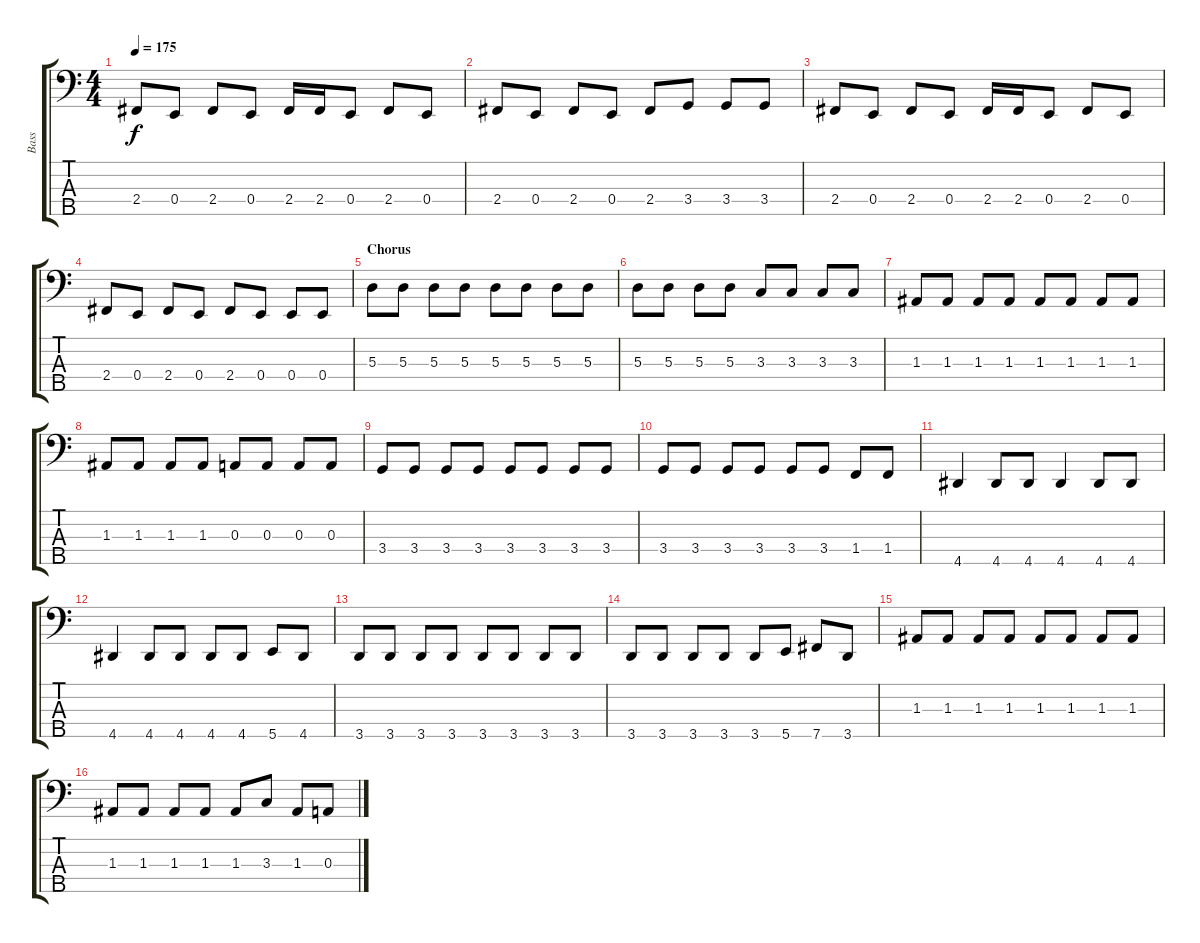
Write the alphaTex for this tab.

\track ("Bass" "Bass") {instrument electricbassfinger}
\staff {score tabs}
\tuning (G2 D2 A1 E1 B0) {hide}
\ts (4 4)
\tempo 175
\clef f4
\ks c
2.4.8{dy f} 0.4.8 2.4.8 0.4.8 2.4.16 2.4.16 0.4.8 2.4.8 0.4.8 |
2.4.8 0.4.8 2.4.8 0.4.8 2.4.8 3.4.8 3.4.8 3.4.8 |
2.4.8 0.4.8 2.4.8 0.4.8 2.4.16 2.4.16 0.4.8 2.4.8 0.4.8 |
2.4.8 0.4.8 2.4.8 0.4.8 2.4.8 0.4.8 0.4.8 0.4.8 |
\section ("" "Chorus")
5.3.8 5.3.8 5.3.8 5.3.8 5.3.8 5.3.8 5.3.8 5.3.8 |
5.3.8 5.3.8 5.3.8 5.3.8 3.3.8 3.3.8 3.3.8 3.3.8 |
1.3.8 1.3.8 1.3.8 1.3.8 1.3.8 1.3.8 1.3.8 1.3.8 |
1.3.8 1.3.8 1.3.8 1.3.8 0.3.8 0.3.8 0.3.8 0.3.8 |
3.4.8 3.4.8 3.4.8 3.4.8 3.4.8 3.4.8 3.4.8 3.4.8 |
3.4.8 3.4.8 3.4.8 3.4.8 3.4.8 3.4.8 1.4.8 1.4.8 |
4.5.4 4.5.8 4.5.8 4.5.4 4.5.8 4.5.8 |
4.5.4 4.5.8 4.5.8 4.5.8 4.5.8 5.5.8 4.5.8 |
3.5.8 3.5.8 3.5.8 3.5.8 3.5.8 3.5.8 3.5.8 3.5.8 |
3.5.8 3.5.8 3.5.8 3.5.8 3.5.8 5.5.8 7.5.8 3.5.8 |
1.3.8 1.3.8 1.3.8 1.3.8 1.3.8 1.3.8 1.3.8 1.3.8 |
1.3.8 1.3.8 1.3.8 1.3.8 1.3.8 3.3.8 1.3.8 0.3.8
